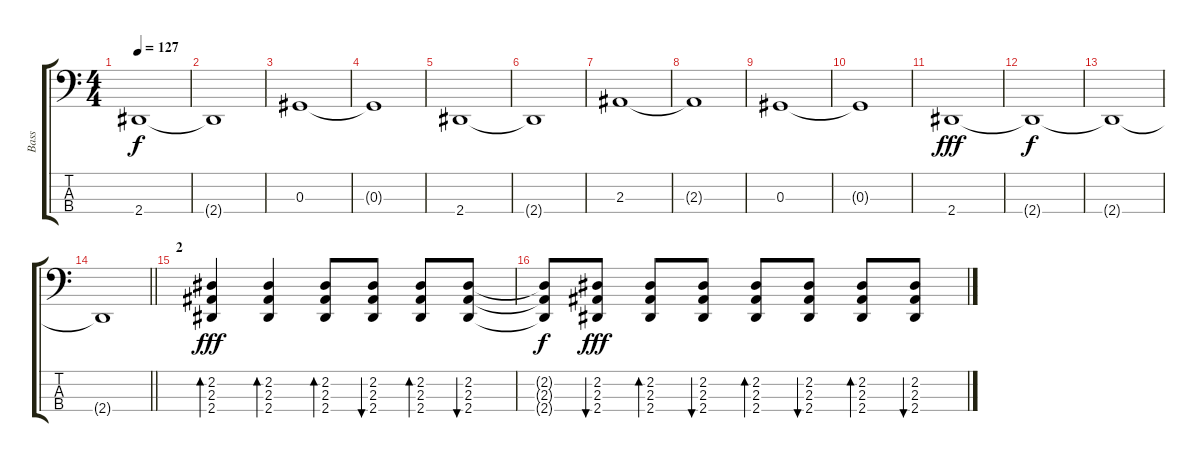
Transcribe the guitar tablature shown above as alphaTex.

\track ("Bass" "Bass") {instrument electricbasspick}
\staff {score tabs}
\tuning (Gb2 Db2 Ab1 Db1) {hide}
\ts (4 4)
\tempo 127
\clef f4
\ks c
2.4.1{dy f} |
2.4{t}.1 |
0.3.1 |
0.3{t}.1 |
2.4.1 |
2.4{t}.1 |
2.3.1 |
2.3{t}.1 |
0.3.1 |
0.3{t}.1 |
2.4.1{dy fff} |
2.4{t}.1{dy f} |
2.4{t}.1 |
\barLineRight lightlight
2.4{t}.1 |
\section ("" "2")
(2.2 2.3 2.4).4{bd 30 dy fff} (2.2 2.3 2.4).4{bd 30} (2.2 2.3 2.4).8{bd 30} (2.2 2.3 2.4).8{bu 30} (2.2 2.3 2.4).8{bd 30} (2.2 2.3 2.4).8{bu 30} |
(2.2{t} 2.3{t} 2.4{t}).8{dy f} (2.2 2.3 2.4).8{bu 30 dy fff} (2.2 2.3 2.4).8{bd 30} (2.2 2.3 2.4).8{bu 30} (2.2 2.3 2.4).8{bd 30} (2.2 2.3 2.4).8{bu 30} (2.2 2.3 2.4).8{bd 30} (2.2 2.3 2.4).8{bu 30}
